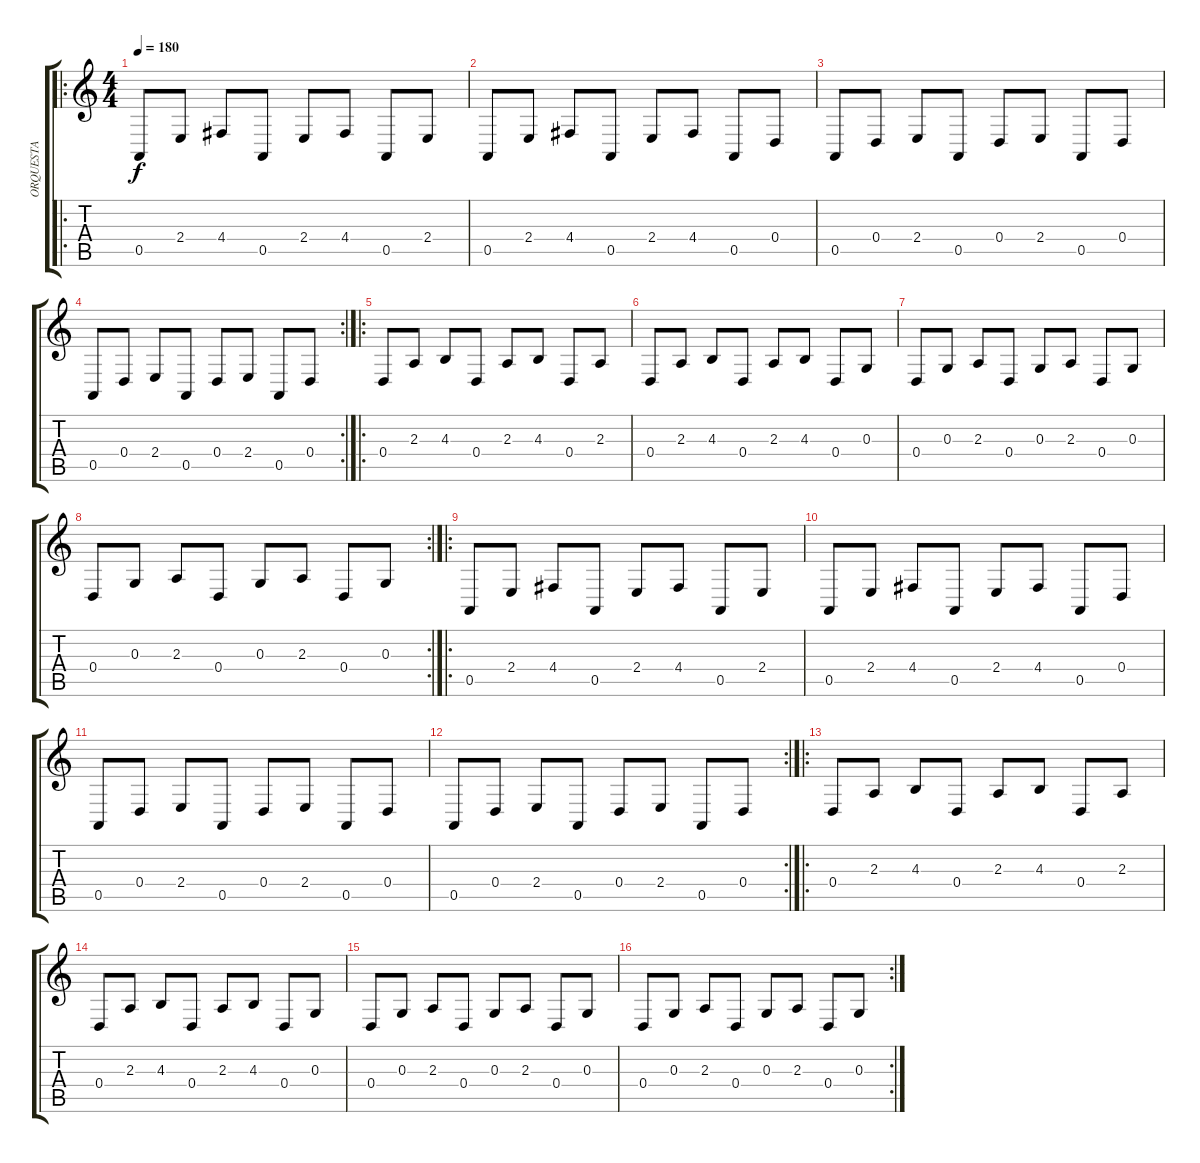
\track ("ORQUESTA" "ORQUESTA") {instrument orchestralharp}
\staff {score tabs}
\tuning (E4 B3 G3 D3 A2 E2) {hide}
\ro
\ts (4 4)
\tempo 180
\clef g2
\ks c
0.5.8{dy f} 2.4.8 4.4.8 0.5.8 2.4.8 4.4.8 0.5.8 2.4.8 |
0.5.8 2.4.8 4.4.8 0.5.8 2.4.8 4.4.8 0.5.8 0.4.8 |
0.5.8 0.4.8 2.4.8 0.5.8 0.4.8 2.4.8 0.5.8 0.4.8 |
\rc 2
0.5.8 0.4.8 2.4.8 0.5.8 0.4.8 2.4.8 0.5.8 0.4.8 |
\ro
0.4.8 2.3.8 4.3.8 0.4.8 2.3.8 4.3.8 0.4.8 2.3.8 |
0.4.8 2.3.8 4.3.8 0.4.8 2.3.8 4.3.8 0.4.8 0.3.8 |
0.4.8 0.3.8 2.3.8 0.4.8 0.3.8 2.3.8 0.4.8 0.3.8 |
\rc 2
0.4.8 0.3.8 2.3.8 0.4.8 0.3.8 2.3.8 0.4.8 0.3.8 |
\ro
0.5.8 2.4.8 4.4.8 0.5.8 2.4.8 4.4.8 0.5.8 2.4.8 |
0.5.8 2.4.8 4.4.8 0.5.8 2.4.8 4.4.8 0.5.8 0.4.8 |
0.5.8 0.4.8 2.4.8 0.5.8 0.4.8 2.4.8 0.5.8 0.4.8 |
\rc 2
0.5.8 0.4.8 2.4.8 0.5.8 0.4.8 2.4.8 0.5.8 0.4.8 |
\ro
0.4.8 2.3.8 4.3.8 0.4.8 2.3.8 4.3.8 0.4.8 2.3.8 |
0.4.8 2.3.8 4.3.8 0.4.8 2.3.8 4.3.8 0.4.8 0.3.8 |
0.4.8 0.3.8 2.3.8 0.4.8 0.3.8 2.3.8 0.4.8 0.3.8 |
\rc 2
0.4.8 0.3.8 2.3.8 0.4.8 0.3.8 2.3.8 0.4.8 0.3.8
